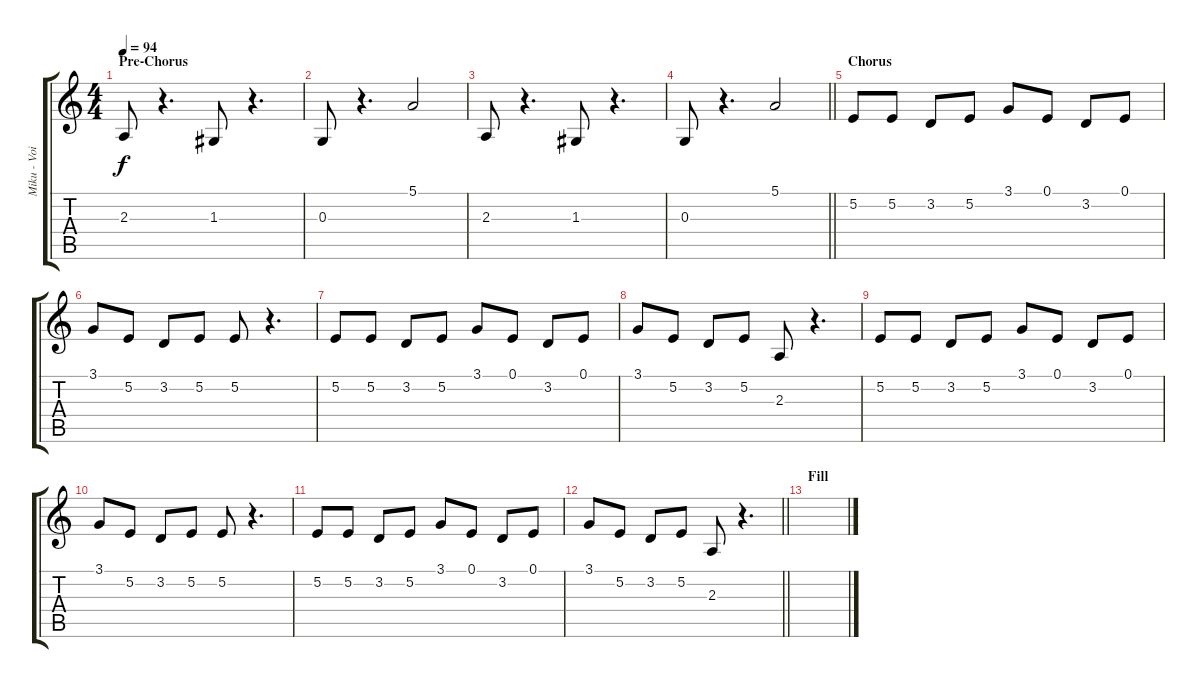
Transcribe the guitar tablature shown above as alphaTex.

\track ("Miku - Voice" "Miku - Voi") {instrument synthvoice}
\staff {score tabs}
\tuning (E4 B3 G3 D3 A2 E2) {hide}
\ts (4 4)
\section ("" "Pre-Chorus")
\tempo 94
\clef g2
\ks c
2.3.8{dy f} r.4{d} 1.3.8 r.4{d} |
0.3.8 r.4{d} 5.1.2 |
2.3.8 r.4{d} 1.3.8 r.4{d} |
\barLineRight lightlight
0.3.8 r.4{d} 5.1.2 |
\section ("" "Chorus")
5.2.8 5.2.8 3.2.8 5.2.8 3.1.8 0.1.8 3.2.8 0.1.8 |
3.1.8 5.2.8 3.2.8 5.2.8 5.2.8 r.4{d} |
5.2.8 5.2.8 3.2.8 5.2.8 3.1.8 0.1.8 3.2.8 0.1.8 |
3.1.8 5.2.8 3.2.8 5.2.8 2.3.8 r.4{d} |
5.2.8 5.2.8 3.2.8 5.2.8 3.1.8 0.1.8 3.2.8 0.1.8 |
3.1.8 5.2.8 3.2.8 5.2.8 5.2.8 r.4{d} |
5.2.8 5.2.8 3.2.8 5.2.8 3.1.8 0.1.8 3.2.8 0.1.8 |
\barLineRight lightlight
3.1.8 5.2.8 3.2.8 5.2.8 2.3.8 r.4{d} |
\section ("" "Fill")
